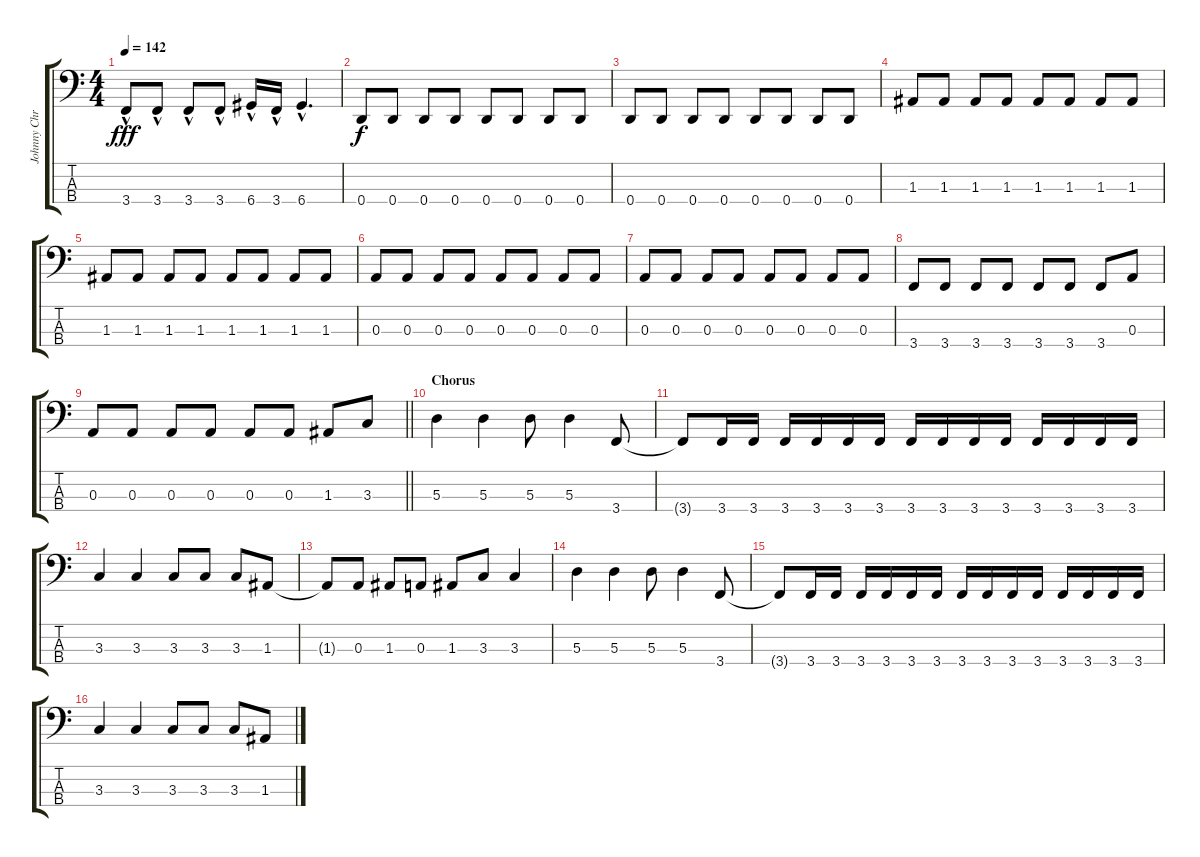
\track ("Johnny Christ Bass" "Johnny Chr") {instrument electricbasspick}
\staff {score tabs}
\tuning (G2 D2 A1 D1) {hide}
\ts (4 4)
\tempo 142
\clef f4
\ks c
3.4{hac}.8{dy fff} 3.4{hac}.8 3.4{hac}.8 3.4{hac}.8 6.4{hac}.16 3.4{hac}.16 6.4{hac}.4{d} |
0.4.8{dy f} 0.4.8 0.4.8 0.4.8 0.4.8 0.4.8 0.4.8 0.4.8 |
0.4.8 0.4.8 0.4.8 0.4.8 0.4.8 0.4.8 0.4.8 0.4.8 |
1.3.8 1.3.8 1.3.8 1.3.8 1.3.8 1.3.8 1.3.8 1.3.8 |
1.3.8 1.3.8 1.3.8 1.3.8 1.3.8 1.3.8 1.3.8 1.3.8 |
0.3.8 0.3.8 0.3.8 0.3.8 0.3.8 0.3.8 0.3.8 0.3.8 |
0.3.8 0.3.8 0.3.8 0.3.8 0.3.8 0.3.8 0.3.8 0.3.8 |
3.4.8 3.4.8 3.4.8 3.4.8 3.4.8 3.4.8 3.4.8 0.3.8 |
\barLineRight lightlight
0.3.8 0.3.8 0.3.8 0.3.8 0.3.8 0.3.8 1.3.8 3.3.8 |
\section ("" "Chorus")
5.3.4 5.3.4 5.3.8 5.3.4 3.4.8 |
3.4{t}.8 3.4.16 3.4.16 3.4.16 3.4.16 3.4.16 3.4.16 3.4.16 3.4.16 3.4.16 3.4.16 3.4.16 3.4.16 3.4.16 3.4.16 |
3.3.4 3.3.4 3.3.8 3.3.8 3.3.8 1.3.8 |
1.3{t}.8 0.3.8 1.3.8 0.3.8 1.3.8 3.3.8 3.3.4 |
5.3.4 5.3.4 5.3.8 5.3.4 3.4.8 |
3.4{t}.8 3.4.16 3.4.16 3.4.16 3.4.16 3.4.16 3.4.16 3.4.16 3.4.16 3.4.16 3.4.16 3.4.16 3.4.16 3.4.16 3.4.16 |
3.3.4 3.3.4 3.3.8 3.3.8 3.3.8 1.3.8
